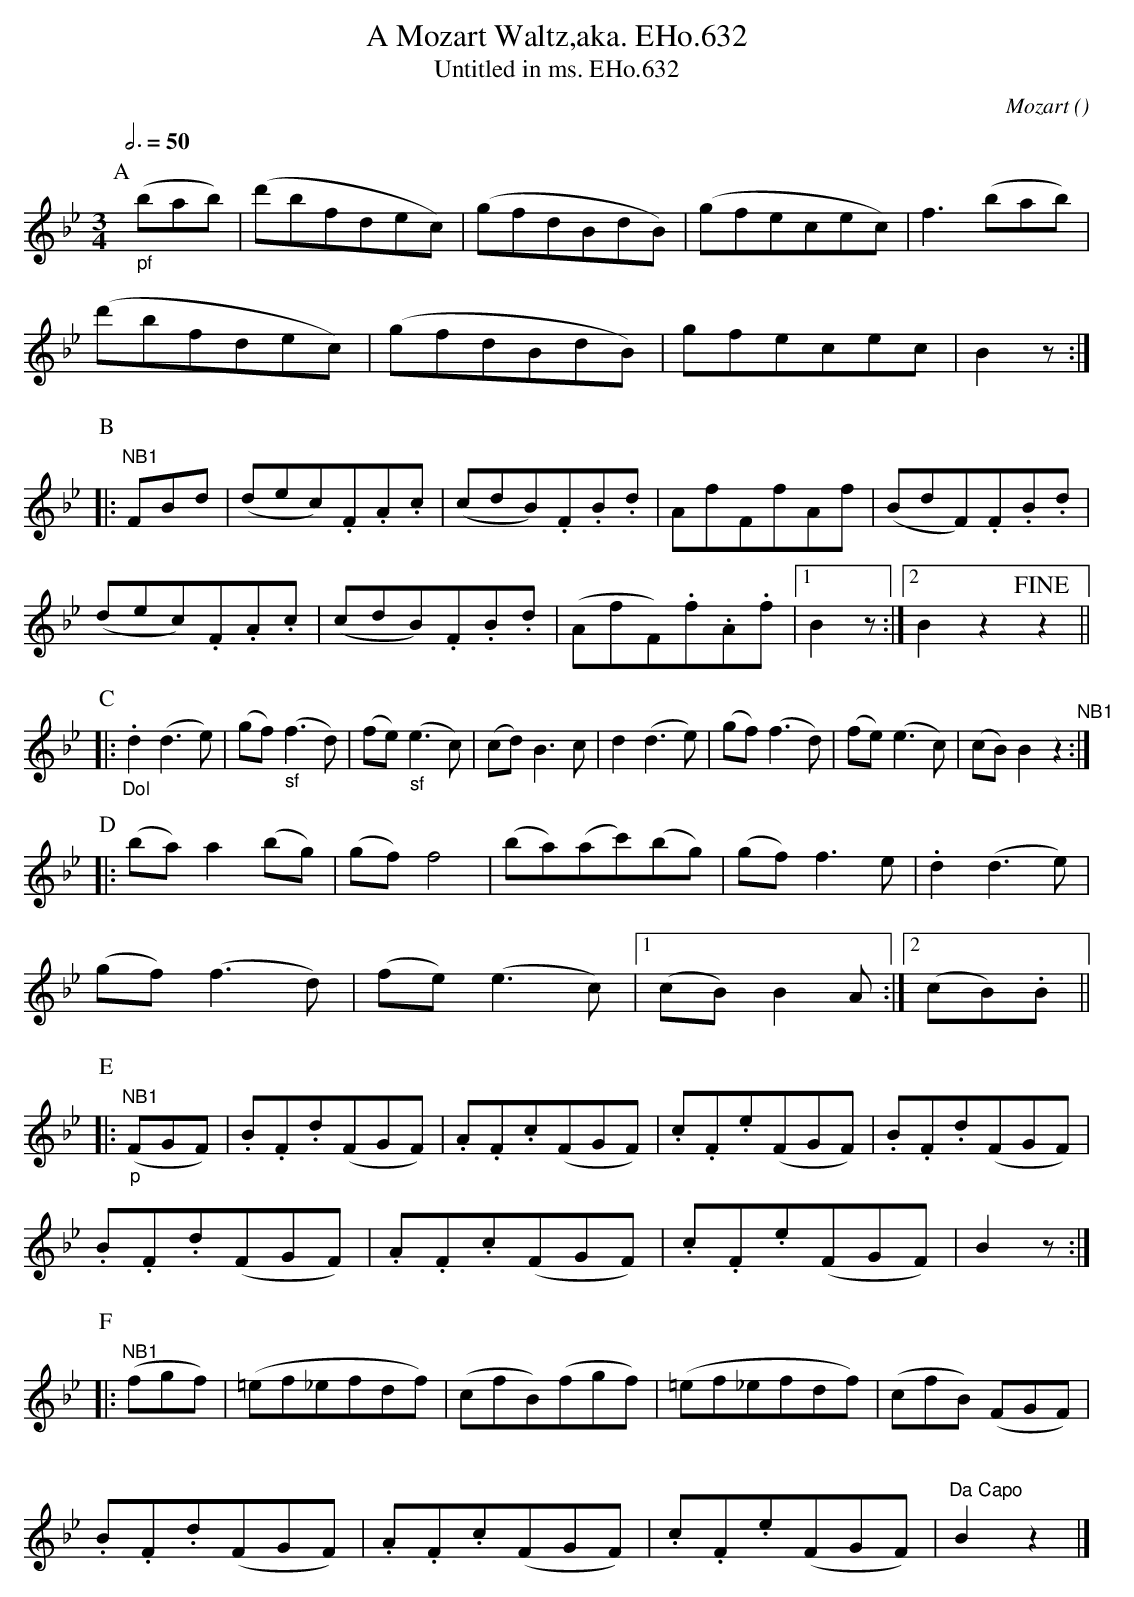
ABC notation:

X:1
T:Mozart Waltz,aka. EHo.632, A
T:Untitled in ms. EHo.632
M:3/4
L:1/8
Q:3/4=50
C:Mozart
O:
K:Bb
P:A
y"_pf"(bab) | (d'bfdec) | (gfdBdB) | (gfecec) | f3(bab) |
(d'bfdec) | (gfdBdB) | gfecec| B2z :|
P:B
|:"NB1" FBd | (dec).F.A.c | (cdB).F.B.d | AfFfAf | (BdF).F.B.d |
(dec).F.A.c | (cdB).F.B.d | (AfF).f.A.f | [1B2z :| [2B2z2!fine!z2||
P:C
|:"_Dol".d2(d3e) | (gf) "_sf"(f3d) | (fe) "_sf"(e3c) | (cd) B3c |\
d2(d3e) | (gf) (f3d) | (fe) (e3c) | (cB) B2z2 "NB1" :|
P:D
|: (ba) a2(bg) | (gf) f4 | (ba)(ac')(bg) | (gf) f3e | .d2(d3e) |
(gf) (f3d) | (fe) (e3c) | [1(cB)B2A :| [2(cB).B||
P:E
|:"NB1" "_p"(FGF) | .B.F.d(FGF) | .A.F.c(FGF) |.c.F.e(FGF) | .B.F.d(FGF) |
.B.F.d(FGF) | .A.F.c(FGF) | .c.F.e(FGF) | B2z :|
P:F
|:"NB1" (fgf) | (=ef_efdf) | (cfB)(fgf) | (=ef_efdf) | (cfB) (FGF) |
.B.F.d(FGF) | .A.F.c(FGF) | .c.F.e(FGF) | "Da Capo"B2z2 |]
